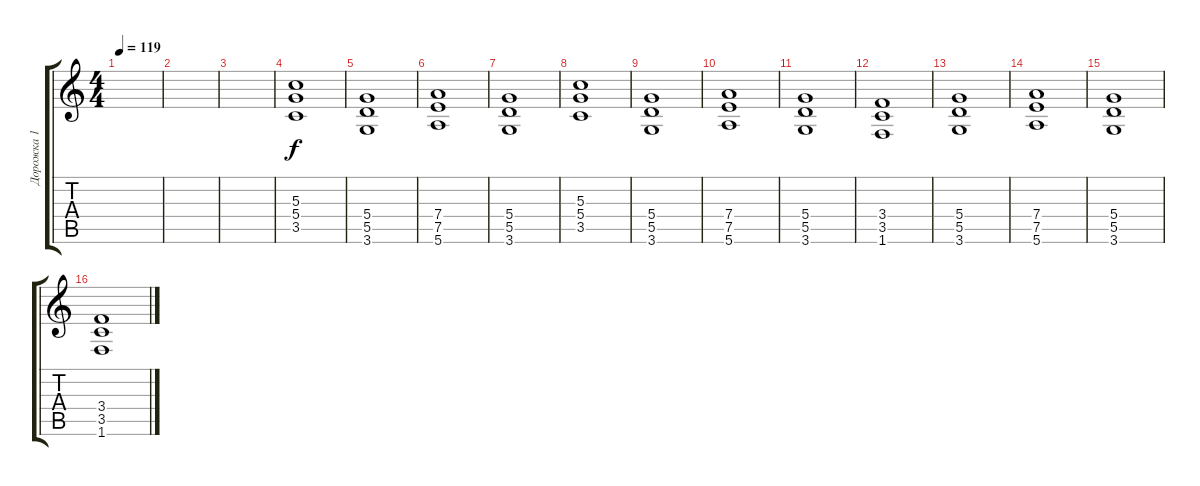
\track ("Дорожка 1" "Дорожка 1") {instrument distortionguitar}
\staff {score tabs}
\tuning (E4 B3 G3 D3 A2 E2) {hide}
\ts (4 4)
\tempo 119
\clef g2
\ks c
|
|
|
(5.3 5.4 3.5).1 |
(5.4 5.5 3.6).1 |
(7.4 7.5 5.6).1 |
(5.4 5.5 3.6).1 |
(5.3 5.4 3.5).1 |
(5.4 5.5 3.6).1 |
(7.4 7.5 5.6).1 |
(5.4 5.5 3.6).1 |
(3.4 3.5 1.6).1 |
(5.4 5.5 3.6).1 |
(7.4 7.5 5.6).1 |
(5.4 5.5 3.6).1 |
(3.4 3.5 1.6).1
